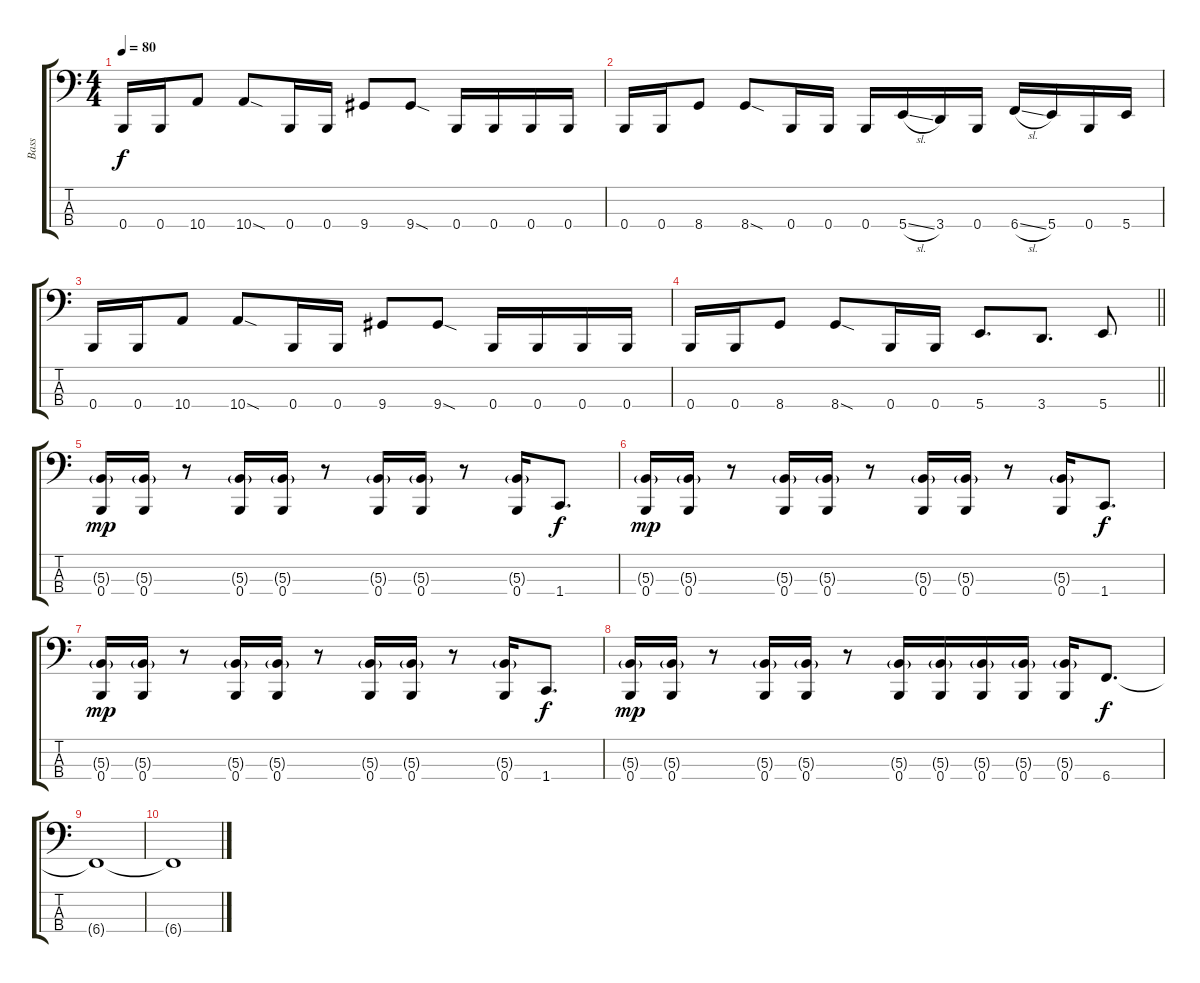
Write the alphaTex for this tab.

\track ("Bass" "Bass") {instrument electricbassfinger}
\staff {score tabs}
\tuning (E2 B1 Gb1 B0) {hide}
\ts (4 4)
\tempo 80
\clef f4
\ks c
0.4.16{dy f} 0.4.16 10.4.8 10.4{sod}.8 0.4.16 0.4.16 9.4.8 9.4{sod}.8 0.4.16 0.4.16 0.4.16 0.4.16 |
0.4.16 0.4.16 8.4.8 8.4{sod}.8 0.4.16 0.4.16 0.4.16 5.4{sl}.16 3.4.16 0.4.16 6.4{sl}.16 5.4.16 0.4.16 5.4.16 |
0.4.16 0.4.16 10.4.8 10.4{sod}.8 0.4.16 0.4.16 9.4.8 9.4{sod}.8 0.4.16 0.4.16 0.4.16 0.4.16 |
\barLineRight lightlight
0.4.16 0.4.16 8.4.8 8.4{sod}.8 0.4.16 0.4.16 5.4.8{d} 3.4.8{d} 5.4.8 |
\section ("" "")
(5.3{g} 0.4).16{dy mp} (5.3{g} 0.4).16 r.8 (5.3{g} 0.4).16 (5.3{g} 0.4).16 r.8 (5.3{g} 0.4).16 (5.3{g} 0.4).16 r.8 (5.3{g} 0.4).16 1.4.8{d dy f} |
(5.3{g} 0.4).16{dy mp} (5.3{g} 0.4).16 r.8 (5.3{g} 0.4).16 (5.3{g} 0.4).16 r.8 (5.3{g} 0.4).16 (5.3{g} 0.4).16 r.8 (5.3{g} 0.4).16 1.4.8{d dy f} |
(5.3{g} 0.4).16{dy mp} (5.3{g} 0.4).16 r.8 (5.3{g} 0.4).16 (5.3{g} 0.4).16 r.8 (5.3{g} 0.4).16 (5.3{g} 0.4).16 r.8 (5.3{g} 0.4).16 1.4.8{d dy f} |
(5.3{g} 0.4).16{dy mp} (5.3{g} 0.4).16 r.8 (5.3{g} 0.4).16 (5.3{g} 0.4).16 r.8 (5.3{g} 0.4).16 (5.3{g} 0.4).16 (5.3{g} 0.4).16 (5.3{g} 0.4).16 (5.3{g} 0.4).16 6.4.8{d dy f} |
6.4{t}.1 |
6.4{t}.1
